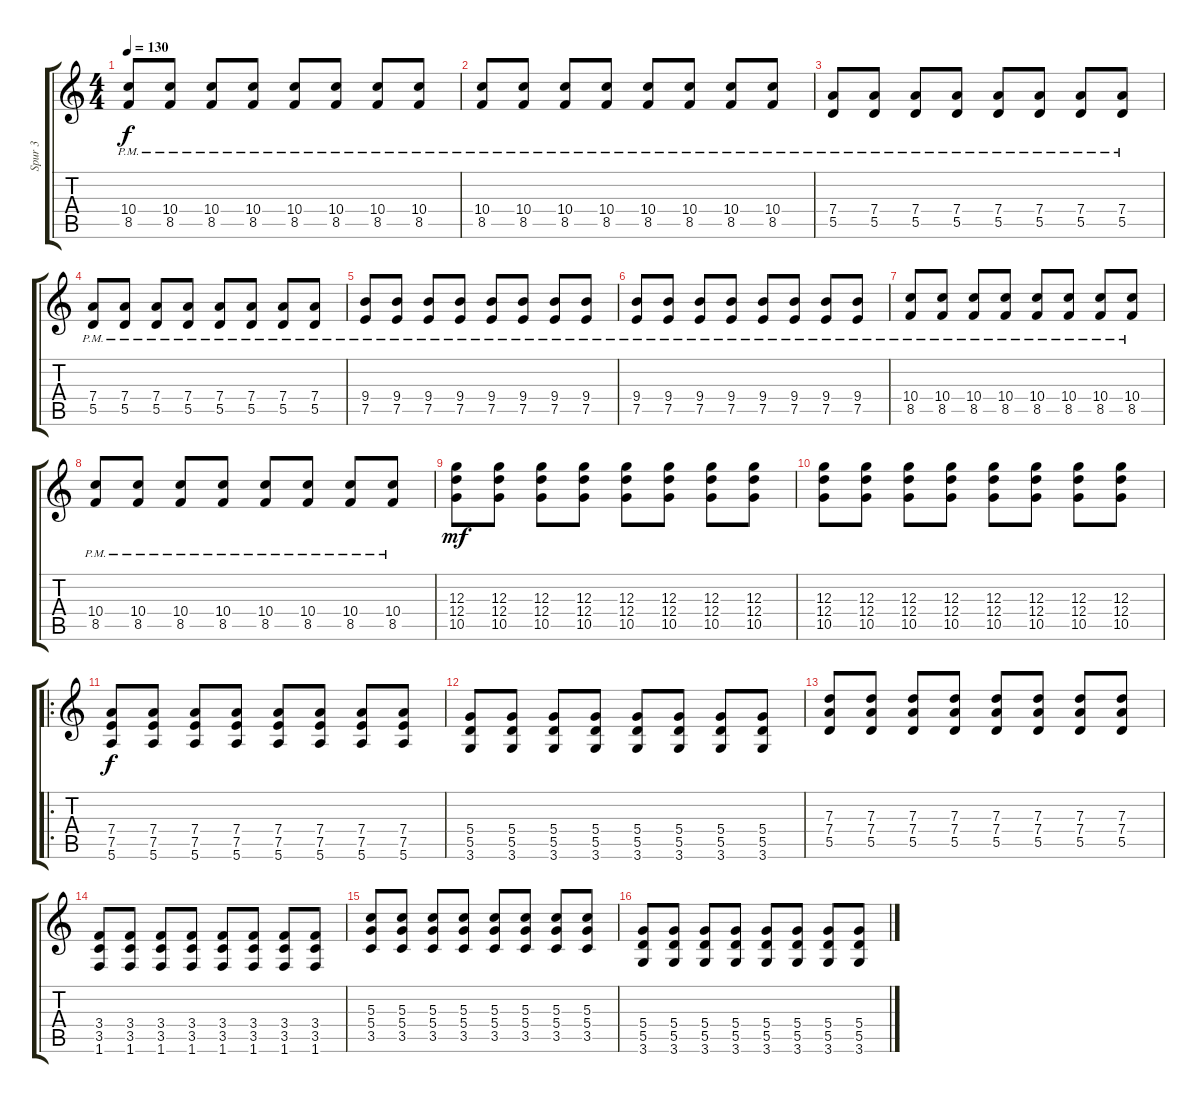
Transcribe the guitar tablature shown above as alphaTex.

\track ("Spur 3" "Spur 3") {instrument distortionguitar}
\staff {score tabs}
\tuning (E4 B3 G3 D3 A2 E2) {hide}
\ts (4 4)
\tempo 130
\clef g2
\ks c
(10.4{pm} 8.5{pm}).8{dy f} (10.4{pm} 8.5{pm}).8 (10.4{pm} 8.5{pm}).8 (10.4{pm} 8.5{pm}).8 (10.4{pm} 8.5{pm}).8 (10.4{pm} 8.5{pm}).8 (10.4{pm} 8.5{pm}).8 (10.4{pm} 8.5{pm}).8 |
(10.4{pm} 8.5{pm}).8 (10.4{pm} 8.5{pm}).8 (10.4{pm} 8.5{pm}).8 (10.4{pm} 8.5{pm}).8 (10.4{pm} 8.5{pm}).8 (10.4{pm} 8.5{pm}).8 (10.4{pm} 8.5{pm}).8 (10.4{pm} 8.5{pm}).8 |
(7.4{pm} 5.5{pm}).8 (7.4{pm} 5.5{pm}).8 (7.4{pm} 5.5{pm}).8 (7.4{pm} 5.5{pm}).8 (7.4{pm} 5.5{pm}).8 (7.4{pm} 5.5{pm}).8 (7.4{pm} 5.5{pm}).8 (7.4{pm} 5.5{pm}).8 |
(7.4{pm} 5.5{pm}).8 (7.4{pm} 5.5{pm}).8 (7.4{pm} 5.5{pm}).8 (7.4{pm} 5.5{pm}).8 (7.4{pm} 5.5{pm}).8 (7.4{pm} 5.5{pm}).8 (7.4{pm} 5.5{pm}).8 (7.4{pm} 5.5{pm}).8 |
(9.4{pm} 7.5{pm}).8 (9.4{pm} 7.5{pm}).8 (9.4{pm} 7.5{pm}).8 (9.4{pm} 7.5{pm}).8 (9.4{pm} 7.5{pm}).8 (9.4{pm} 7.5{pm}).8 (9.4{pm} 7.5{pm}).8 (9.4{pm} 7.5{pm}).8 |
(9.4{pm} 7.5{pm}).8 (9.4{pm} 7.5{pm}).8 (9.4{pm} 7.5{pm}).8 (9.4{pm} 7.5{pm}).8 (9.4{pm} 7.5{pm}).8 (9.4{pm} 7.5{pm}).8 (9.4{pm} 7.5{pm}).8 (9.4{pm} 7.5{pm}).8 |
(10.4{pm} 8.5{pm}).8 (10.4{pm} 8.5{pm}).8 (10.4{pm} 8.5{pm}).8 (10.4{pm} 8.5{pm}).8 (10.4{pm} 8.5{pm}).8 (10.4{pm} 8.5{pm}).8 (10.4{pm} 8.5{pm}).8 (10.4{pm} 8.5{pm}).8 |
(10.4{pm} 8.5{pm}).8 (10.4{pm} 8.5{pm}).8 (10.4{pm} 8.5{pm}).8 (10.4{pm} 8.5{pm}).8 (10.4{pm} 8.5{pm}).8 (10.4{pm} 8.5{pm}).8 (10.4{pm} 8.5{pm}).8 (10.4{pm} 8.5{pm}).8 |
(12.3 12.4 10.5).8{dy mf} (12.3 12.4 10.5).8 (12.3 12.4 10.5).8 (12.3 12.4 10.5).8 (12.3 12.4 10.5).8 (12.3 12.4 10.5).8 (12.3 12.4 10.5).8 (12.3 12.4 10.5).8 |
(12.3 12.4 10.5).8 (12.3 12.4 10.5).8 (12.3 12.4 10.5).8 (12.3 12.4 10.5).8 (12.3 12.4 10.5).8 (12.3 12.4 10.5).8 (12.3 12.4 10.5).8 (12.3 12.4 10.5).8 |
\ro
(7.4 7.5 5.6).8{dy f balance 14} (7.4 7.5 5.6).8 (7.4 7.5 5.6).8 (7.4 7.5 5.6).8 (7.4 7.5 5.6).8 (7.4 7.5 5.6).8 (7.4 7.5 5.6).8 (7.4 7.5 5.6).8 |
(5.4 5.5 3.6).8 (5.4 5.5 3.6).8 (5.4 5.5 3.6).8 (5.4 5.5 3.6).8 (5.4 5.5 3.6).8 (5.4 5.5 3.6).8 (5.4 5.5 3.6).8 (5.4 5.5 3.6).8 |
(7.3 7.4 5.5).8 (7.3 7.4 5.5).8 (7.3 7.4 5.5).8 (7.3 7.4 5.5).8 (7.3 7.4 5.5).8 (7.3 7.4 5.5).8 (7.3 7.4 5.5).8 (7.3 7.4 5.5).8 |
(3.4 3.5 1.6).8 (3.4 3.5 1.6).8 (3.4 3.5 1.6).8 (3.4 3.5 1.6).8 (3.4 3.5 1.6).8 (3.4 3.5 1.6).8 (3.4 3.5 1.6).8 (3.4 3.5 1.6).8 |
(5.3 5.4 3.5).8 (5.3 5.4 3.5).8 (5.3 5.4 3.5).8 (5.3 5.4 3.5).8 (5.3 5.4 3.5).8 (5.3 5.4 3.5).8 (5.3 5.4 3.5).8 (5.3 5.4 3.5).8 |
(5.4 5.5 3.6).8 (5.4 5.5 3.6).8 (5.4 5.5 3.6).8 (5.4 5.5 3.6).8 (5.4 5.5 3.6).8 (5.4 5.5 3.6).8 (5.4 5.5 3.6).8 (5.4 5.5 3.6).8
